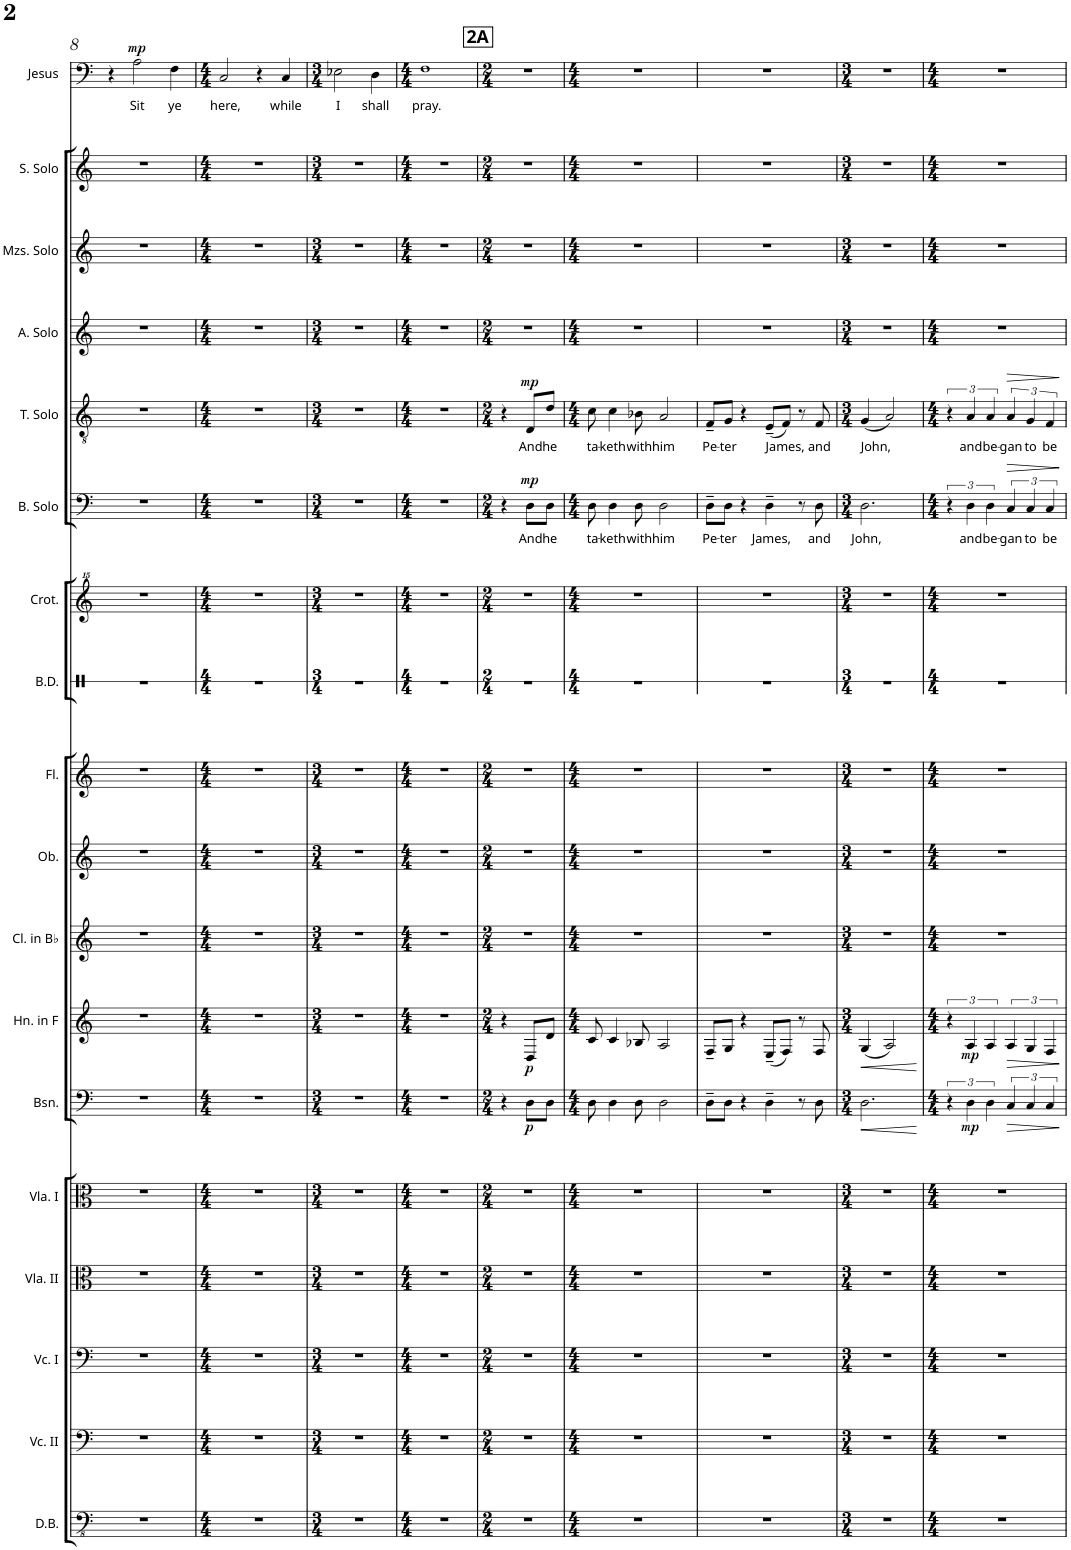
**kern	**kern	**kern	**kern	**kern	**kern	**dynam	**kern	**dynam	**kern	**kern	**kern	**kern	**kern	**kern	**text	**dynam	**kern	**text	**dynam	**kern	**kern	**kern	**kern	**text	**dynam
*part18	*part17	*part16	*part15	*part14	*part13	*part13	*part12	*part12	*part11	*part10	*part9	*part8	*part7	*part6	*part6	*part6	*part5	*part5	*part5	*part4	*part3	*part2	*part1	*part1	*part1
*staff18	*staff17	*staff16	*staff15	*staff14	*staff13	*staff13	*staff12	*staff12	*staff11	*staff10	*staff9	*staff8	*staff7	*staff6	*staff6	*staff6	*staff5	*staff5	*staff5	*staff4	*staff3	*staff2	*staff1	*staff1	*staff1
*I"Double Bass	*I"Violoncello II	*I"Violoncello I	*I"Viola II	*I"Viola I	*I"Bassoon	*	*I"Horn in F	*	*I"Clarinet in Bb	*I"Oboe	*I"Flute	*I"Bass Drum	*I"Crotales	*I"Bass Solo	*	*	*I"Tenor Solo	*	*	*I"Alto Solo	*I"Mezzo-soprano Solo	*I"Soprano Solo	*I"Jesus (Baritone Solo)	*	*
*I'D.B.	*I'Vc. II	*I'Vc. I	*I'Vla. II	*I'Vla. I	*I'Bsn.	*	*I'Hn. in F	*	*I'Cl. in Bb	*I'Ob.	*I'Fl.	*I'B.D.	*I'Crot.	*I'B. Solo	*	*	*I'T. Solo	*	*	*I'A. Solo	*I'Mzs. Solo	*I'S. Solo	*I'Jesus	*	*
!!LO:PB:g=z
*clefFv4	*clefF4	*clefF4	*clefC3	*clefC3	*clefF4	*	*clefG2	*	*clefG2	*clefG2	*clefG2	*clefX	*clefG^^2	*clefF4	*	*	*clefGv2	*	*	*clefG2	*clefG2	*clefG2	*clefF4	*	*
*Trd7c12	*	*	*	*	*	*	*Trd4c7	*	*Trd1c2	*	*	*	*	*	*	*	*	*	*	*	*	*	*	*	*
*k[]	*k[]	*k[]	*k[]	*k[]	*k[]	*	*k[]	*	*k[]	*k[]	*k[]	*k[]	*k[]	*k[]	*	*	*k[]	*	*	*k[]	*k[]	*k[]	*k[]	*	*
*M4/4	*M4/4	*M4/4	*M4/4	*M4/4	*M4/4	*	*M4/4	*	*M4/4	*M4/4	*M4/4	*M4/4	*M4/4	*M4/4	*	*	*M4/4	*	*	*M4/4	*M4/4	*M4/4	*M4/4	*	*
=8	=8	=8	=8	=8	=8	=8	=8	=8	=8	=8	=8	=8	=8	=8	=8	=8	=8	=8	=8	=8	=8	=8	=8	=8	=8
1r	1r	1r	1r	1r	1r	.	1r	.	1r	1r	1r	1r	1r	1r	.	.	1r	.	.	1r	1r	1r	4r	.	.
!	!	!	!	!	!	!	!	!	!	!	!	!	!	!	!	!	!	!	!	!	!	!	!	!LO:LY:b	!LO:DY:a
.	.	.	.	.	.	.	.	.	.	.	.	.	.	.	.	.	.	.	.	.	.	.	2A\	Sit	mp
!	!	!	!	!	!	!	!	!	!	!	!	!	!	!	!	!	!	!	!	!	!	!	!	!LO:LY:b	!
.	.	.	.	.	.	.	.	.	.	.	.	.	.	.	.	.	.	.	.	.	.	.	4F\	ye	.
=9	=9	=9	=9	=9	=9	=9	=9	=9	=9	=9	=9	=9	=9	=9	=9	=9	=9	=9	=9	=9	=9	=9	=9	=9	=9
*M4/4	*M4/4	*M4/4	*M4/4	*M4/4	*M4/4	*	*M4/4	*	*M4/4	*M4/4	*M4/4	*M4/4	*M4/4	*M4/4	*	*	*M4/4	*	*	*M4/4	*M4/4	*M4/4	*M4/4	*	*
!	!	!	!	!	!	!	!	!	!	!	!	!	!	!	!	!	!	!	!	!	!	!	!	!LO:LY:b	!
1r	1r	1r	1r	1r	1r	.	1r	.	1r	1r	1r	1r	1r	1r	.	.	1r	.	.	1r	1r	1r	2C/	here,	.
.	.	.	.	.	.	.	.	.	.	.	.	.	.	.	.	.	.	.	.	.	.	.	4r	.	.
!	!	!	!	!	!	!	!	!	!	!	!	!	!	!	!	!	!	!	!	!	!	!	!	!LO:LY:b	!
.	.	.	.	.	.	.	.	.	.	.	.	.	.	.	.	.	.	.	.	.	.	.	4C/	while	.
=10	=10	=10	=10	=10	=10	=10	=10	=10	=10	=10	=10	=10	=10	=10	=10	=10	=10	=10	=10	=10	=10	=10	=10	=10	=10
*M3/4	*M3/4	*M3/4	*M3/4	*M3/4	*M3/4	*	*M3/4	*	*M3/4	*M3/4	*M3/4	*M3/4	*M3/4	*M3/4	*	*	*M3/4	*	*	*M3/4	*M3/4	*M3/4	*M3/4	*	*
!	!	!	!	!	!	!	!	!	!	!	!	!	!	!	!	!	!	!	!	!	!	!	!	!LO:LY:b	!
2.r	2.r	2.r	2.r	2.r	2.r	.	2.r	.	2.r	2.r	2.r	2.r	2.r	2.r	.	.	2.r	.	.	2.r	2.r	2.r	2E-X\	I	.
!	!	!	!	!	!	!	!	!	!	!	!	!	!	!	!	!	!	!	!	!	!	!	!	!LO:LY:b	!
.	.	.	.	.	.	.	.	.	.	.	.	.	.	.	.	.	.	.	.	.	.	.	4D\	shall	.
=11	=11	=11	=11	=11	=11	=11	=11	=11	=11	=11	=11	=11	=11	=11	=11	=11	=11	=11	=11	=11	=11	=11	=11	=11	=11
*M4/4	*M4/4	*M4/4	*M4/4	*M4/4	*M4/4	*	*M4/4	*	*M4/4	*M4/4	*M4/4	*M4/4	*M4/4	*M4/4	*	*	*M4/4	*	*	*M4/4	*M4/4	*M4/4	*M4/4	*	*
!	!	!	!	!	!	!	!	!	!	!	!	!	!	!	!	!	!	!	!	!	!	!	!	!LO:LY:b	!
1r	1r	1r	1r	1r	1r	.	1r	.	1r	1r	1r	1r	1r	1r	.	.	1r	.	.	1r	1r	1r	1F	pray.	.
!!LO:REH:place=s1:a:B:cj:fs=14:t=2A
=12	=12	=12	=12	=12	=12	=12	=12	=12	=12	=12	=12	=12	=12	=12	=12	=12	=12	=12	=12	=12	=12	=12	=12	=12	=12
*M2/4	*M2/4	*M2/4	*M2/4	*M2/4	*M2/4	*	*M2/4	*	*M2/4	*M2/4	*M2/4	*M2/4	*M2/4	*M2/4	*	*	*M2/4	*	*	*M2/4	*M2/4	*M2/4	*M2/4	*	*
2r	2r	2r	2r	2r	4r	.	4r	.	2r	2r	2r	2r	2r	4r	.	.	4r	.	.	2r	2r	2r	2r	.	.
!	!	!	!	!	!	!LO:DY:b	!	!LO:DY:b	!	!	!	!	!	!	!LO:LY:b	!LO:DY:a	!	!LO:LY:b	!LO:DY:a	!	!	!	!	!	!
.	.	.	.	.	8D\L	p	8D/L	p	.	.	.	.	.	8D\L	And	mp	8D/L	And	mp	.	.	.	.	.	.
!	!	!	!	!	!	!	!	!	!	!	!	!	!	!	!LO:LY:b	!	!	!LO:LY:b	!	!	!	!	!	!	!
.	.	.	.	.	8D\J	.	8d/J	.	.	.	.	.	.	8D\J	he	.	8d/J	he	.	.	.	.	.	.	.
=13	=13	=13	=13	=13	=13	=13	=13	=13	=13	=13	=13	=13	=13	=13	=13	=13	=13	=13	=13	=13	=13	=13	=13	=13	=13
*M4/4	*M4/4	*M4/4	*M4/4	*M4/4	*M4/4	*	*M4/4	*	*M4/4	*M4/4	*M4/4	*M4/4	*M4/4	*M4/4	*	*	*M4/4	*	*	*M4/4	*M4/4	*M4/4	*M4/4	*	*
!	!	!	!	!	!	!	!	!	!	!	!	!	!	!	!LO:LY:b	!	!	!LO:LY:b	!	!	!	!	!	!	!
1r	1r	1r	1r	1r	8D\	.	8c/	.	1r	1r	1r	1r	1r	8D\	ta-	.	8c\	ta-	.	1r	1r	1r	1r	.	.
!	!	!	!	!	!	!	!	!	!	!	!	!	!	!	!LO:LY:b	!	!	!LO:LY:b	!	!	!	!	!	!	!
.	.	.	.	.	4D\	.	4c/	.	.	.	.	.	.	4D\	-keth	.	4c\	-keth	.	.	.	.	.	.	.
!	!	!	!	!	!	!	!	!	!	!	!	!	!	!	!LO:LY:b	!	!	!LO:LY:b	!	!	!	!	!	!	!
.	.	.	.	.	8D\	.	8B-X/	.	.	.	.	.	.	8D\	with	.	8B-X\	with	.	.	.	.	.	.	.
!	!	!	!	!	!	!	!	!	!	!	!	!	!	!	!LO:LY:b	!	!	!LO:LY:b	!	!	!	!	!	!	!
.	.	.	.	.	2D\	.	2A/	.	.	.	.	.	.	2D\	him	.	2A/	him	.	.	.	.	.	.	.
=14	=14	=14	=14	=14	=14	=14	=14	=14	=14	=14	=14	=14	=14	=14	=14	=14	=14	=14	=14	=14	=14	=14	=14	=14	=14
!	!	!	!	!	!	!	!	!	!	!	!	!	!	!	!LO:LY:b	!	!	!LO:LY:b	!	!	!	!	!	!	!
1r	1r	1r	1r	1r	8D~\L	.	8F~/L	.	1r	1r	1r	1r	1r	8D~\L	Pe-	.	8F~/L	Pe-	.	1r	1r	1r	1r	.	.
!	!	!	!	!	!	!	!	!	!	!	!	!	!	!	!LO:LY:b	!	!	!LO:LY:b	!	!	!	!	!	!	!
.	.	.	.	.	8D\J	.	8G/J	.	.	.	.	.	.	8D\J	-ter	.	8G/J	-ter	.	.	.	.	.	.	.
.	.	.	.	.	4r	.	4r	.	.	.	.	.	.	4r	.	.	4r	.	.	.	.	.	.	.	.
!	!	!	!	!	!	!	!	!	!	!	!	!	!	!	!LO:LY:b	!	!	!LO:LY:b	!	!	!	!	!	!	!
.	.	.	.	.	4D~\	.	(8E~/L	.	.	.	.	.	.	4D~\	James,	.	(8E~/L	James,	.	.	.	.	.	.	.
.	.	.	.	.	.	.	8F/J)	.	.	.	.	.	.	.	.	.	8F/J)	.	.	.	.	.	.	.	.
.	.	.	.	.	8r	.	8r	.	.	.	.	.	.	8r	.	.	8r	.	.	.	.	.	.	.	.
!	!	!	!	!	!	!	!	!	!	!	!	!	!	!	!LO:LY:b	!	!	!LO:LY:b	!	!	!	!	!	!	!
.	.	.	.	.	8D\	.	8F/	.	.	.	.	.	.	8D\	and	.	8F/	and	.	.	.	.	.	.	.
=15	=15	=15	=15	=15	=15	=15	=15	=15	=15	=15	=15	=15	=15	=15	=15	=15	=15	=15	=15	=15	=15	=15	=15	=15	=15
*M3/4	*M3/4	*M3/4	*M3/4	*M3/4	*M3/4	*	*M3/4	*	*M3/4	*M3/4	*M3/4	*M3/4	*M3/4	*M3/4	*	*	*M3/4	*	*	*M3/4	*M3/4	*M3/4	*M3/4	*	*
!	!	!	!	!	!	!LO:HP:b	!	!LO:HP:b	!	!	!	!	!	!	!LO:LY:b	!	!	!LO:LY:b	!	!	!	!	!	!	!
2.r	2.r	2.r	2.r	2.r	2.D\	<	(4G/	<	2.r	2.r	2.r	2.r	2.r	2.D\	John,	.	(4G/	John,	.	2.r	2.r	2.r	2.r	.	.
.	.	.	.	.	.	.	2A/)	.	.	.	.	.	.	.	.	.	2A/)	.	.	.	.	.	.	.	.
.	.	.	.	.	.	[	.	[	.	.	.	.	.	.	.	.	.	.	.	.	.	.	.	.	.
=16	=16	=16	=16	=16	=16	=16	=16	=16	=16	=16	=16	=16	=16	=16	=16	=16	=16	=16	=16	=16	=16	=16	=16	=16	=16
*M4/4	*M4/4	*M4/4	*M4/4	*M4/4	*M4/4	*	*M4/4	*	*M4/4	*M4/4	*M4/4	*M4/4	*M4/4	*M4/4	*	*	*M4/4	*	*	*M4/4	*M4/4	*M4/4	*M4/4	*	*
1r	1r	1r	1r	1r	6r	.	6r	.	1r	1r	1r	1r	1r	6r	.	.	6r	.	.	1r	1r	1r	1r	.	.
!	!	!	!	!	!	!LO:DY:b	!	!LO:DY:b	!	!	!	!	!	!	!LO:LY:b	!	!	!LO:LY:b	!	!	!	!	!	!	!
.	.	.	.	.	6D\	mp	6A/	mp	.	.	.	.	.	6D\	and	.	6A/	and	.	.	.	.	.	.	.
!	!	!	!	!	!	!	!	!	!	!	!	!	!	!	!LO:LY:b	!	!	!LO:LY:b	!	!	!	!	!	!	!
.	.	.	.	.	6D\	.	6A/	.	.	.	.	.	.	6D\	be-	.	6A/	be-	.	.	.	.	.	.	.
!	!	!	!	!	!	!LO:HP:b	!	!LO:HP:b	!	!	!	!	!	!	!LO:LY:b	!LO:HP:b	!	!LO:LY:b	!LO:HP:b	!	!	!	!	!	!
.	.	.	.	.	6C/	>	6A/	>	.	.	.	.	.	6C/	-gan	>	6A/	-gan	>	.	.	.	.	.	.
!	!	!	!	!	!	!	!	!	!	!	!	!	!	!	!LO:LY:b	!	!	!LO:LY:b	!	!	!	!	!	!	!
.	.	.	.	.	6C/	.	6G/	.	.	.	.	.	.	6C/	to	.	6G/	to	.	.	.	.	.	.	.
!	!	!	!	!	!	!	!	!	!	!	!	!	!	!	!LO:LY:b	!	!	!LO:LY:b	!	!	!	!	!	!	!
.	.	.	.	.	6C/	.	6F/	.	.	.	.	.	.	6C/	be	.	6F/	be	.	.	.	.	.	.	.
.	.	.	.	.	.	]	.	]	.	.	.	.	.	.	.	]	.	.	]	.	.	.	.	.	.
=	=	=	=	=	=	=	=	=	=	=	=	=	=	=	=	=	=	=	=	=	=	=	=	=	=
*-	*-	*-	*-	*-	*-	*-	*-	*-	*-	*-	*-	*-	*-	*-	*-	*-	*-	*-	*-	*-	*-	*-	*-	*-	*-
